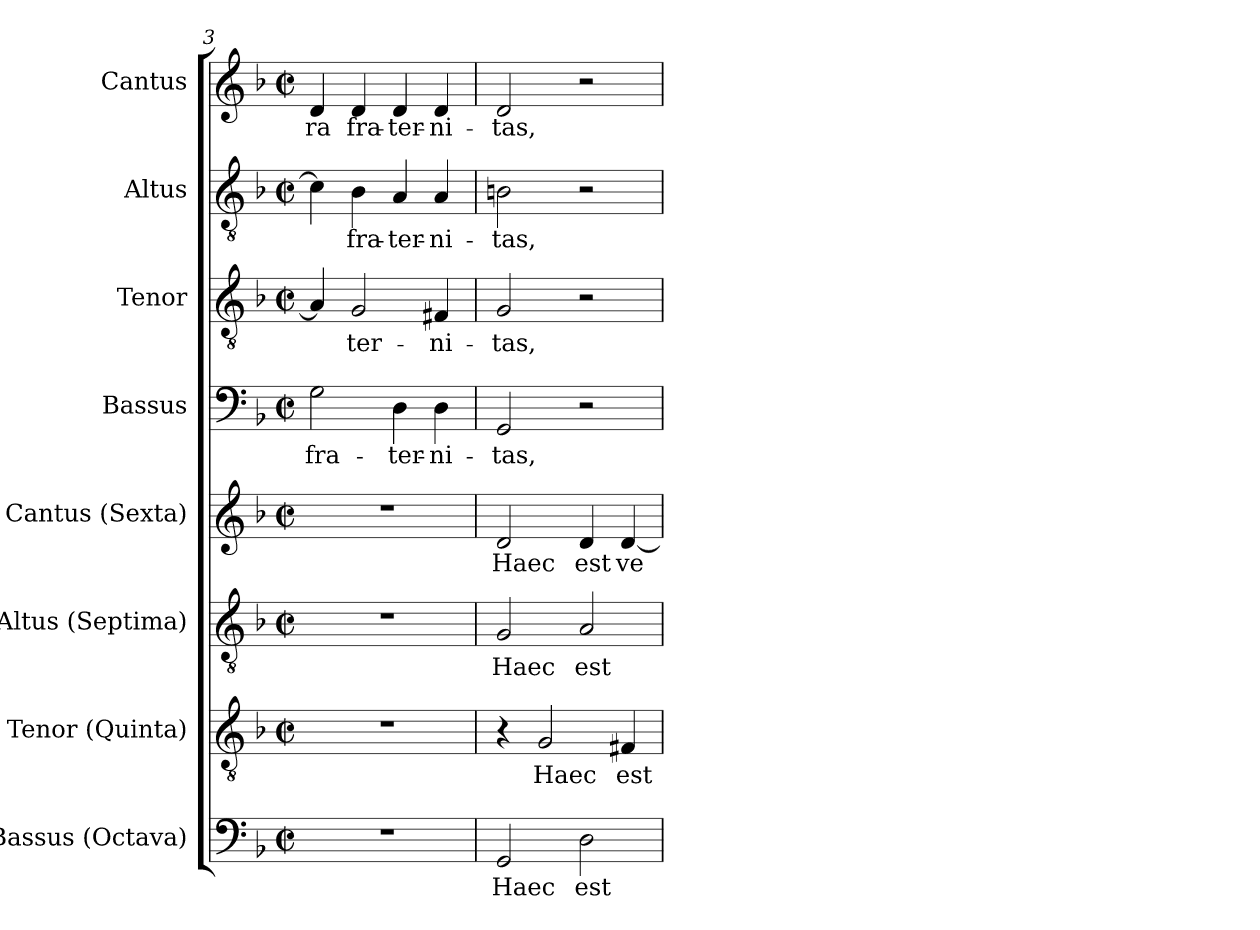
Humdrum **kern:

**kern	**text	**kern	**text	**kern	**text	**kern	**text	**kern	**text	**kern	**text	**kern	**text	**kern	**text
*part8	*part8	*part7	*part7	*part6	*part6	*part5	*part5	*part4	*part4	*part3	*part3	*part2	*part2	*part1	*part1
*staff8	*staff8	*staff7	*staff7	*staff6	*staff6	*staff5	*staff5	*staff4	*staff4	*staff3	*staff3	*staff2	*staff2	*staff1	*staff1
*I"Bassus (Octava)	*	*I"Tenor (Quinta)	*	*I"Altus (Septima)	*	*I"Cantus (Sexta)	*	*I"Bassus	*	*I"Tenor	*	*I"Altus	*	*I"Cantus	*
*I'B.	*	*I'T.	*	*I'T.	*	*I'A.	*	*I'B.	*	*I'T.	*	*I'T.	*	*I'A.	*
*clefF4	*	*clefGv2	*	*clefGv2	*	*clefG2	*	*clefF4	*	*clefGv2	*	*clefGv2	*	*clefG2	*
*	*	*ITrd7c12	*	*ITrd7c12	*	*	*	*	*	*ITrd7c12	*	*ITrd7c12	*	*	*
*k[b-]	*	*k[b-]	*	*k[b-]	*	*k[b-]	*	*k[b-]	*	*k[b-]	*	*k[b-]	*	*k[b-]	*
*F:	*	*F:	*	*F:	*	*F:	*	*F:	*	*F:	*	*F:	*	*F:	*
*M2/2	*	*M2/2	*	*M2/2	*	*M2/2	*	*M2/2	*	*M2/2	*	*M2/2	*	*M2/2	*
*met(c|)	*	*met(c|)	*	*met(c|)	*	*met(c|)	*	*met(c|)	*	*met(c|)	*	*met(c|)	*	*met(c|)	*
=3	=3	=3	=3	=3	=3	=3	=3	=3	=3	=3	=3	=3	=3	=3	=3
!	!	!	!	!	!	!	!	!	!LO:LY:b:color=#000000	!	!	!	!	!	!
!	!	!	!	!	!	!	!	!	!	!	!	!	!	!	!LO:LY:b:color=#000000
1r	.	1r	.	1r	.	1r	.	2Gi\	fra-	4AAi/]	.	4Ci\]	.	4di/	-ra
!	!	!	!	!	!	!	!	!	!	!	!LO:LY:b:color=#000000	!	!	!	!
!	!	!	!	!	!	!	!	!	!	!	!	!	!LO:LY:b:color=#000000	!	!
!	!	!	!	!	!	!	!	!	!	!	!	!	!	!	!LO:LY:b:color=#000000
.	.	.	.	.	.	.	.	.	.	2GGi/	-ter-	4BB-i\	fra-	4di/	fra-
!	!	!	!	!	!	!	!	!	!LO:LY:b:color=#000000	!	!	!	!	!	!
!	!	!	!	!	!	!	!	!	!	!	!	!	!LO:LY:b:color=#000000	!	!
!	!	!	!	!	!	!	!	!	!	!	!	!	!	!	!LO:LY:b:color=#000000
.	.	.	.	.	.	.	.	4Di\	-ter-	.	.	4AAi/	-ter-	4di/	-ter-
!	!	!	!	!	!	!	!	!	!LO:LY:b:color=#000000	!	!	!	!	!	!
!	!	!	!	!	!	!	!	!	!	!	!LO:LY:b:color=#000000	!	!	!	!
!	!	!	!	!	!	!	!	!	!	!	!	!	!LO:LY:b:color=#000000	!	!
!	!	!	!	!	!	!	!	!	!	!	!	!	!	!	!LO:LY:b:color=#000000
.	.	.	.	.	.	.	.	4Di\	-ni-	4FF#Xi/	-ni-	4AAi/	-ni-	4di/	-ni-
=4	=4	=4	=4	=4	=4	=4	=4	=4	=4	=4	=4	=4	=4	=4	=4
!	!LO:LY:b:color=#000000	!	!	!	!	!	!	!	!	!	!	!	!	!	!
!	!	!	!	!	!LO:LY:b:color=#000000	!	!	!	!	!	!	!	!	!	!
!	!	!	!	!	!	!	!LO:LY:b:color=#000000	!	!	!	!	!	!	!	!
!	!	!	!	!	!	!	!	!	!LO:LY:b:color=#000000	!	!	!	!	!	!
!	!	!	!	!	!	!	!	!	!	!	!LO:LY:b:color=#000000	!	!	!	!
!	!	!	!	!	!	!	!	!	!	!	!	!	!LO:LY:b:color=#000000	!	!
!	!	!	!	!	!	!	!	!	!	!	!	!	!	!	!LO:LY:b:color=#000000
2GGi/	Haec	4r	.	2GGi/	Haec	2di/	Haec	2GGi/	-tas,	2GGi/	-tas,	2BBni\	-tas,	2di/	-tas,
!	!	!	!LO:LY:b:color=#000000	!	!	!	!	!	!	!	!	!	!	!	!
.	.	2GGi/	Haec	.	.	.	.	.	.	.	.	.	.	.	.
!	!LO:LY:b:color=#000000	!	!	!	!	!	!	!	!	!	!	!	!	!	!
!	!	!	!	!	!LO:LY:b:color=#000000	!	!	!	!	!	!	!	!	!	!
!	!	!	!	!	!	!	!LO:LY:b:color=#000000	!	!	!	!	!	!	!	!
2Di\	est	.	.	2AAi/	est	4di/	est	2r	.	2r	.	2r	.	2r	.
!	!	!	!LO:LY:b:color=#000000	!	!	!	!	!	!	!	!	!	!	!	!
!	!	!	!	!	!	!	!LO:LY:b:color=#000000	!	!	!	!	!	!	!	!
.	.	4FF#Xi/	est	.	.	[<4di/	ve-	.	.	.	.	.	.	.	.
=	=	=	=	=	=	=	=	=	=	=	=	=	=	=	=
*-	*-	*-	*-	*-	*-	*-	*-	*-	*-	*-	*-	*-	*-	*-	*-
